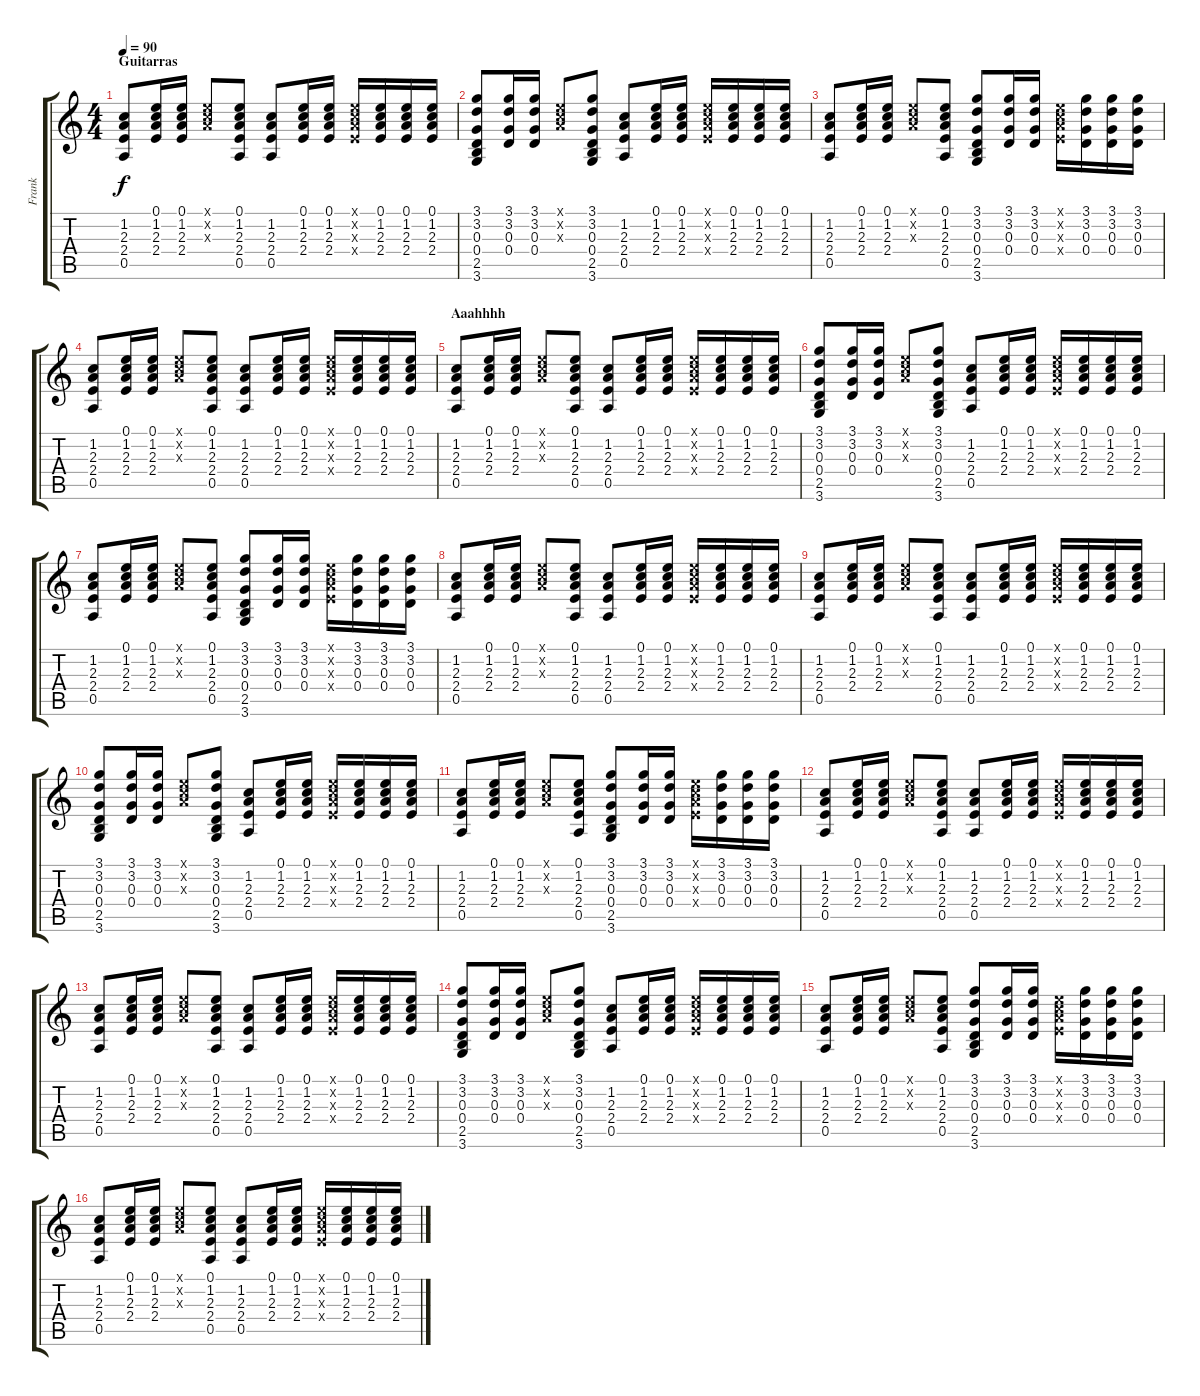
\track ("Frank" "Frank") {instrument acousticguitarsteel}
\staff {score tabs}
\tuning (E4 B3 G3 D3 A2 E2) {hide}
\ts (4 4)
\section ("" "Guitarras")
\tempo 90
\clef g2
\ks c
(1.2 2.3 2.4 0.5).8{dy f} (0.1 1.2 2.3 2.4).16 (0.1 1.2 2.3 2.4).16 (0.1{x} 1.2{x} 2.3{x}).8 (0.1 1.2 2.3 2.4 0.5).8 (1.2 2.3 2.4 0.5).8 (0.1 1.2 2.3 2.4).16 (0.1 1.2 2.3 2.4).16 (0.1{x} 1.2{x} 2.3{x} 2.4{x}).16 (0.1 1.2 2.3 2.4).16 (0.1 1.2 2.3 2.4).16 (0.1 1.2 2.3 2.4).16 |
(3.1 3.2 0.3 0.4 2.5 3.6).8 (3.1 3.2 0.3 0.4).16 (3.1 3.2 0.3 0.4).16 (0.1{x} 1.2{x} 2.3{x}).8 (3.1 3.2 0.3 0.4 2.5 3.6).8 (1.2 2.3 2.4 0.5).8 (0.1 1.2 2.3 2.4).16 (0.1 1.2 2.3 2.4).16 (0.1{x} 1.2{x} 2.3{x} 2.4{x}).16 (0.1 1.2 2.3 2.4).16 (0.1 1.2 2.3 2.4).16 (0.1 1.2 2.3 2.4).16 |
(1.2 2.3 2.4 0.5).8 (0.1 1.2 2.3 2.4).16 (0.1 1.2 2.3 2.4).16 (0.1{x} 1.2{x} 2.3{x}).8 (0.1 1.2 2.3 2.4 0.5).8 (3.1 3.2 0.3 0.4 2.5 3.6).8 (3.1 3.2 0.3 0.4).16 (3.1 3.2 0.3 0.4).16 (0.1{x} 1.2{x} 2.3{x} 2.4{x}).16 (3.1 3.2 0.3 0.4).16 (3.1 3.2 0.3 0.4).16 (3.1 3.2 0.3 0.4).16 |
(1.2 2.3 2.4 0.5).8 (0.1 1.2 2.3 2.4).16 (0.1 1.2 2.3 2.4).16 (0.1{x} 1.2{x} 2.3{x}).8 (0.1 1.2 2.3 2.4 0.5).8 (1.2 2.3 2.4 0.5).8 (0.1 1.2 2.3 2.4).16 (0.1 1.2 2.3 2.4).16 (0.1{x} 1.2{x} 2.3{x} 2.4{x}).16 (0.1 1.2 2.3 2.4).16 (0.1 1.2 2.3 2.4).16 (0.1 1.2 2.3 2.4).16 |
\section ("" "Aaahhhh")
(1.2 2.3 2.4 0.5).8 (0.1 1.2 2.3 2.4).16 (0.1 1.2 2.3 2.4).16 (0.1{x} 1.2{x} 2.3{x}).8 (0.1 1.2 2.3 2.4 0.5).8 (1.2 2.3 2.4 0.5).8 (0.1 1.2 2.3 2.4).16 (0.1 1.2 2.3 2.4).16 (0.1{x} 1.2{x} 2.3{x} 2.4{x}).16 (0.1 1.2 2.3 2.4).16 (0.1 1.2 2.3 2.4).16 (0.1 1.2 2.3 2.4).16 |
(3.1 3.2 0.3 0.4 2.5 3.6).8 (3.1 3.2 0.3 0.4).16 (3.1 3.2 0.3 0.4).16 (0.1{x} 1.2{x} 2.3{x}).8 (3.1 3.2 0.3 0.4 2.5 3.6).8 (1.2 2.3 2.4 0.5).8 (0.1 1.2 2.3 2.4).16 (0.1 1.2 2.3 2.4).16 (0.1{x} 1.2{x} 2.3{x} 2.4{x}).16 (0.1 1.2 2.3 2.4).16 (0.1 1.2 2.3 2.4).16 (0.1 1.2 2.3 2.4).16 |
(1.2 2.3 2.4 0.5).8 (0.1 1.2 2.3 2.4).16 (0.1 1.2 2.3 2.4).16 (0.1{x} 1.2{x} 2.3{x}).8 (0.1 1.2 2.3 2.4 0.5).8 (3.1 3.2 0.3 0.4 2.5 3.6).8 (3.1 3.2 0.3 0.4).16 (3.1 3.2 0.3 0.4).16 (0.1{x} 1.2{x} 2.3{x} 2.4{x}).16 (3.1 3.2 0.3 0.4).16 (3.1 3.2 0.3 0.4).16 (3.1 3.2 0.3 0.4).16 |
(1.2 2.3 2.4 0.5).8 (0.1 1.2 2.3 2.4).16 (0.1 1.2 2.3 2.4).16 (0.1{x} 1.2{x} 2.3{x}).8 (0.1 1.2 2.3 2.4 0.5).8 (1.2 2.3 2.4 0.5).8 (0.1 1.2 2.3 2.4).16 (0.1 1.2 2.3 2.4).16 (0.1{x} 1.2{x} 2.3{x} 2.4{x}).16 (0.1 1.2 2.3 2.4).16 (0.1 1.2 2.3 2.4).16 (0.1 1.2 2.3 2.4).16 |
(1.2 2.3 2.4 0.5).8 (0.1 1.2 2.3 2.4).16 (0.1 1.2 2.3 2.4).16 (0.1{x} 1.2{x} 2.3{x}).8 (0.1 1.2 2.3 2.4 0.5).8 (1.2 2.3 2.4 0.5).8 (0.1 1.2 2.3 2.4).16 (0.1 1.2 2.3 2.4).16 (0.1{x} 1.2{x} 2.3{x} 2.4{x}).16 (0.1 1.2 2.3 2.4).16 (0.1 1.2 2.3 2.4).16 (0.1 1.2 2.3 2.4).16 |
(3.1 3.2 0.3 0.4 2.5 3.6).8 (3.1 3.2 0.3 0.4).16 (3.1 3.2 0.3 0.4).16 (0.1{x} 1.2{x} 2.3{x}).8 (3.1 3.2 0.3 0.4 2.5 3.6).8 (1.2 2.3 2.4 0.5).8{volume 6} (0.1 1.2 2.3 2.4).16 (0.1 1.2 2.3 2.4).16 (0.1{x} 1.2{x} 2.3{x} 2.4{x}).16 (0.1 1.2 2.3 2.4).16 (0.1 1.2 2.3 2.4).16 (0.1 1.2 2.3 2.4).16 |
(1.2 2.3 2.4 0.5).8 (0.1 1.2 2.3 2.4).16 (0.1 1.2 2.3 2.4).16 (0.1{x} 1.2{x} 2.3{x}).8 (0.1 1.2 2.3 2.4 0.5).8 (3.1 3.2 0.3 0.4 2.5 3.6).8 (3.1 3.2 0.3 0.4).16 (3.1 3.2 0.3 0.4).16 (0.1{x} 1.2{x} 2.3{x} 2.4{x}).16 (3.1 3.2 0.3 0.4).16 (3.1 3.2 0.3 0.4).16 (3.1 3.2 0.3 0.4).16 |
(1.2 2.3 2.4 0.5).8 (0.1 1.2 2.3 2.4).16 (0.1 1.2 2.3 2.4).16 (0.1{x} 1.2{x} 2.3{x}).8 (0.1 1.2 2.3 2.4 0.5).8 (1.2 2.3 2.4 0.5).8 (0.1 1.2 2.3 2.4).16 (0.1 1.2 2.3 2.4).16 (0.1{x} 1.2{x} 2.3{x} 2.4{x}).16 (0.1 1.2 2.3 2.4).16 (0.1 1.2 2.3 2.4).16 (0.1 1.2 2.3 2.4).16 |
(1.2 2.3 2.4 0.5).8{volume 3} (0.1 1.2 2.3 2.4).16 (0.1 1.2 2.3 2.4).16 (0.1{x} 1.2{x} 2.3{x}).8 (0.1 1.2 2.3 2.4 0.5).8 (1.2 2.3 2.4 0.5).8 (0.1 1.2 2.3 2.4).16 (0.1 1.2 2.3 2.4).16 (0.1{x} 1.2{x} 2.3{x} 2.4{x}).16 (0.1 1.2 2.3 2.4).16 (0.1 1.2 2.3 2.4).16 (0.1 1.2 2.3 2.4).16 |
(3.1 3.2 0.3 0.4 2.5 3.6).8 (3.1 3.2 0.3 0.4).16 (3.1 3.2 0.3 0.4).16 (0.1{x} 1.2{x} 2.3{x}).8 (3.1 3.2 0.3 0.4 2.5 3.6).8 (1.2 2.3 2.4 0.5).8 (0.1 1.2 2.3 2.4).16 (0.1 1.2 2.3 2.4).16 (0.1{x} 1.2{x} 2.3{x} 2.4{x}).16 (0.1 1.2 2.3 2.4).16 (0.1 1.2 2.3 2.4).16 (0.1 1.2 2.3 2.4).16 |
(1.2 2.3 2.4 0.5).8 (0.1 1.2 2.3 2.4).16 (0.1 1.2 2.3 2.4).16 (0.1{x} 1.2{x} 2.3{x}).8 (0.1 1.2 2.3 2.4 0.5).8 (3.1 3.2 0.3 0.4 2.5 3.6).8 (3.1 3.2 0.3 0.4).16 (3.1 3.2 0.3 0.4).16 (0.1{x} 1.2{x} 2.3{x} 2.4{x}).16 (3.1 3.2 0.3 0.4).16 (3.1 3.2 0.3 0.4).16 (3.1 3.2 0.3 0.4).16 |
(1.2 2.3 2.4 0.5).8 (0.1 1.2 2.3 2.4).16 (0.1 1.2 2.3 2.4).16 (0.1{x} 1.2{x} 2.3{x}).8 (0.1 1.2 2.3 2.4 0.5).8 (1.2 2.3 2.4 0.5).8 (0.1 1.2 2.3 2.4).16 (0.1 1.2 2.3 2.4).16 (0.1{x} 1.2{x} 2.3{x} 2.4{x}).16 (0.1 1.2 2.3 2.4).16 (0.1 1.2 2.3 2.4).16 (0.1 1.2 2.3 2.4).16
